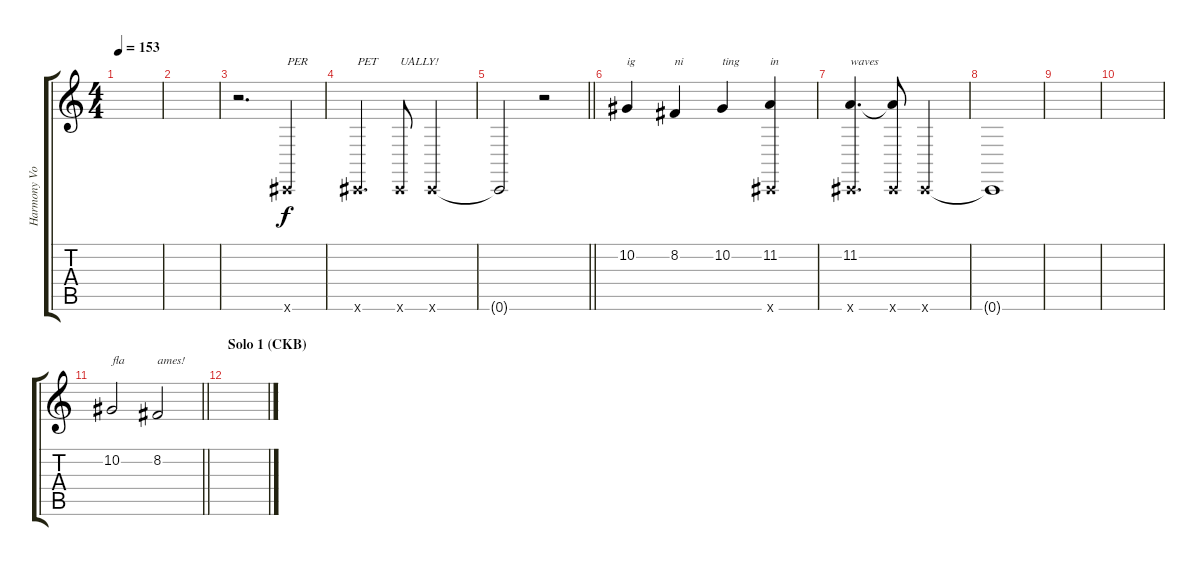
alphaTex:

\track ("Harmony Vocals" "Harmony Vo") {instrument oboe}
\staff {score tabs}
\tuning (Eb4 Bb3 Gb3 Db3 Ab2 Db2) {hide}
\ts (4 4)
\tempo 153
\clef g2
\ks c
|
|
r.2{d} 0.6{x}.4{txt "PER" dy f} |
0.6{x}.4{d txt "PET"} 0.6{x}.8{txt "UALLY!"} 0.6{x}.2 |
\barLineRight lightlight
0.6{t}.2 r.2 |
10.2.4{txt "ig"} 8.2.4{txt "ni"} 10.2.4{txt "ting"} (11.2 0.6{x}).4{txt "in"} |
(11.2 0.6{x}).4{d txt "waves"} (11.2{t} 0.6{x}).8 0.6{x}.2 |
0.6{t}.1 |
|
|
\barLineRight lightlight
10.2.2{txt "fla"} 8.2.2{txt "ames!"} |
\section ("" "Solo 1 (CKB)")
